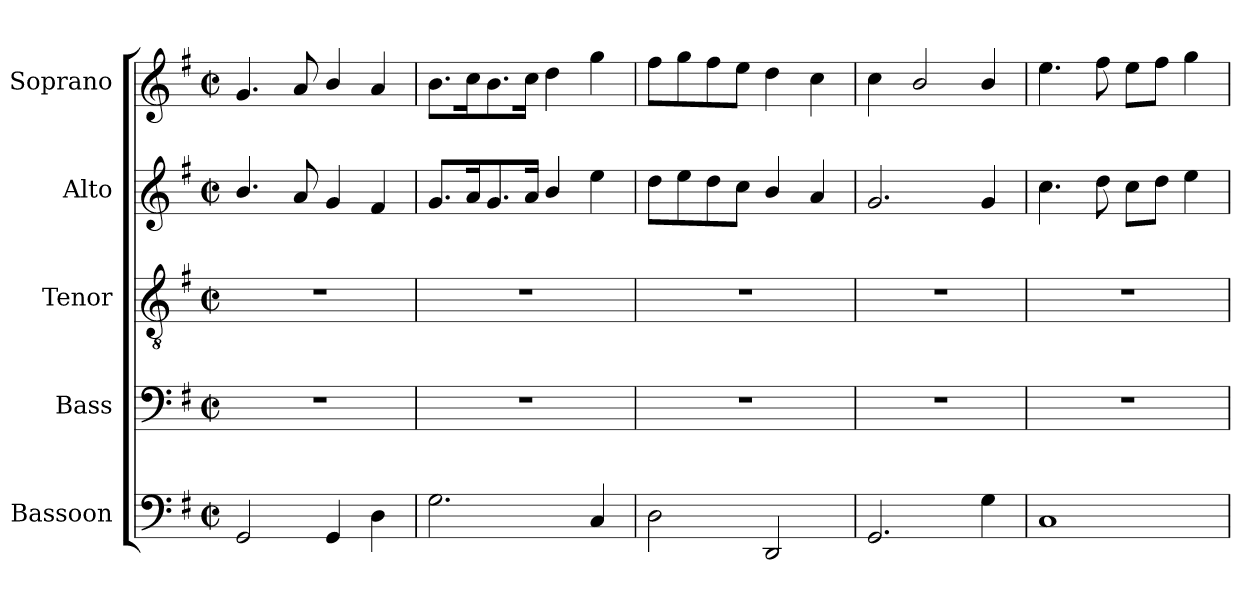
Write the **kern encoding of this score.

**kern	**kern	**kern	**kern	**kern
*part5	*part4	*part3	*part2	*part1
*staff5	*staff4	*staff3	*staff2	*staff1
*I"Bassoon	*I"Bass	*I"Tenor	*I"Alto	*I"Soprano
*I'Bsn.	*I'B.	*I'T.	*I'A.	*I'S.
!!LO:PB:g=z
*clefF4	*clefF4	*clefGv2	*clefG2	*clefG2
*	*	*ITrd7c12	*	*
*k[f#]	*k[f#]	*k[f#]	*k[f#]	*k[f#]
*G:	*G:	*G:	*G:	*G:
*M2/2	*M2/2	*M2/2	*M2/2	*M2/2
*met(c|)	*met(c|)	*met(c|)	*met(c|)	*met(c|)
=1	=1	=1	=1	=1
2GGi/	1r	1r	4.bi/	4.gi/
.	.	.	8ai/	8ai/
4GGi/	.	.	4gi/	4bi/
4Di\	.	.	4f#i/	4ai/
=2	=2	=2	=2	=2
2.Gi\	1r	1r	8.gi/L	8.bi\L
.	.	.	16ai/K	16cci\K
.	.	.	8.gi/	8.bi\
.	.	.	16ai/Jk	16cci\Jk
.	.	.	4bi/	4ddi\
4Ci/	.	.	4eei\	4ggi\
=3	=3	=3	=3	=3
2Di\	1r	1r	8ddi\L	8ff#i\L
.	.	.	8eei\	8ggi\
.	.	.	8ddi\	8ff#i\
.	.	.	8cci\J	8eei\J
2DDi/	.	.	4bi/	4ddi\
.	.	.	4ai/	4cci\
=4	=4	=4	=4	=4
2.GGi/	1r	1r	2.gi/	4cci\
.	.	.	.	2bi/
4Gi\	.	.	4gi/	4bi/
=5	=5	=5	=5	=5
1Ci	1r	1r	4.cci\	4.eei\
.	.	.	8ddi\	8ff#i\
.	.	.	8cci\L	8eei\L
.	.	.	8ddi\J	8ff#i\J
.	.	.	4eei\	4ggi\
=	=	=	=	=
*-	*-	*-	*-	*-
